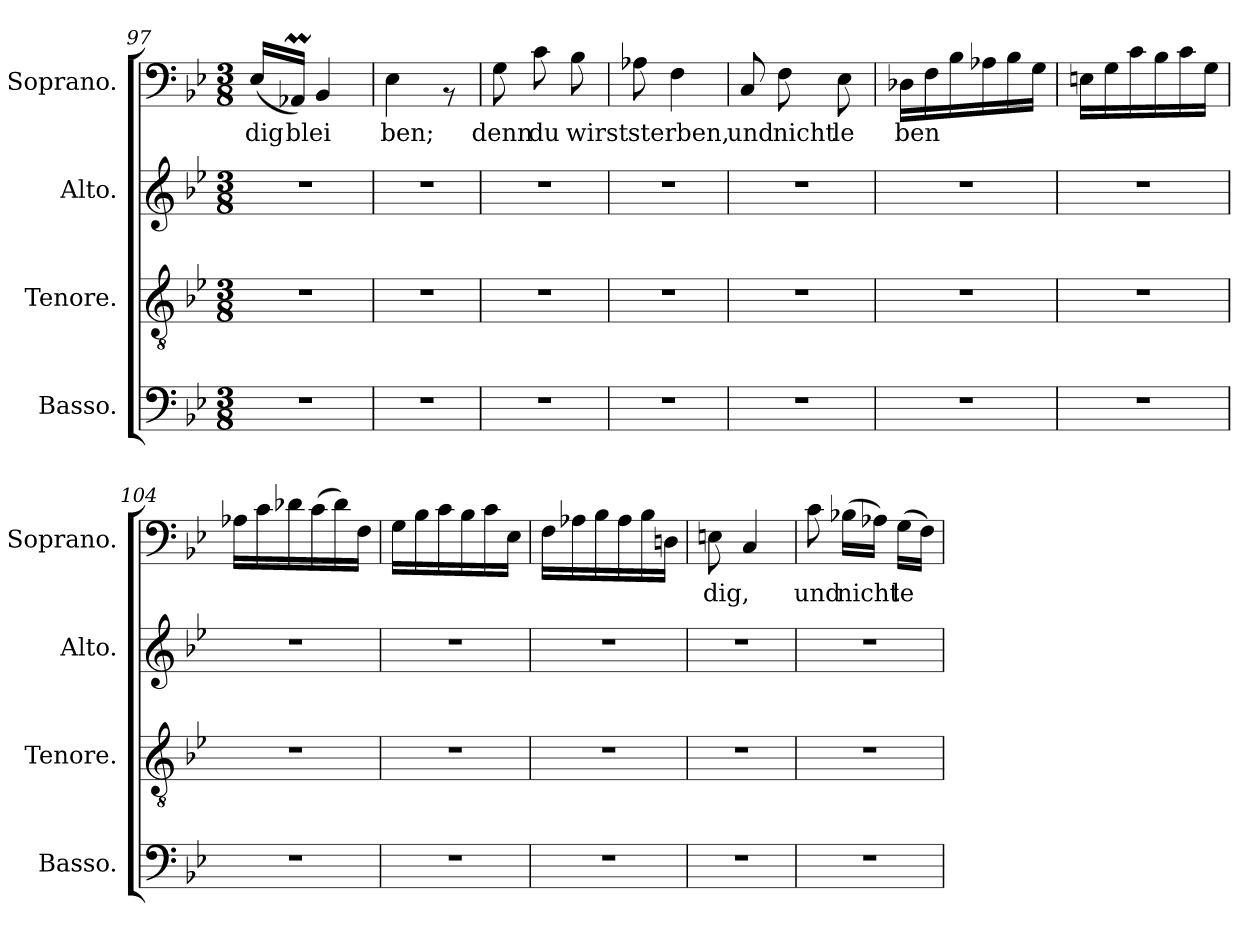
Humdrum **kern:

**kern	**kern	**kern	**kern	**text
*part4	*part3	*part2	*part1	*part1
*staff4	*staff3	*staff2	*staff1	*staff1
*I"Basso.	*I"Tenore.	*I"Alto.	*I"Soprano.	*
*I'Basso.	*I'Tenore.	*I'Alto.	*I'Soprano.	*
*clefF4	*clefGv2	*clefG2	*clefF4	*
*k[b-e-]	*k[b-e-]	*k[b-e-]	*k[b-e-]	*
*B-:	*B-:	*B-:	*B-:	*
*M3/8	*M3/8	*M3/8	*M3/8	*
=97	=97	=97	=97	=97
!	!	!	!	!LO:LY:b
4.r	4.r	4.r	(<16E-/LL	dig
!	!	!	!	!LO:LY:b
.	.	.	16AA-XM/JJ)	blei
.	.	.	4BB-/	.
=98	=98	=98	=98	=98
!	!	!	!	!LO:LY:b
4.r	4.r	4.r	4E-\	ben;
.	.	.	8rAA	.
=99	=99	=99	=99	=99
!	!	!	!	!LO:LY:b
4.r	4.r	4.r	8G\	denn
!	!	!	!	!LO:LY:b
.	.	.	8c\	du
!	!	!	!	!LO:LY:b
.	.	.	8B-\	wirst
!!LO:LB:g=z
=100	=100	=100	=100	=100
!	!	!	!	!LO:LY:b
4.r	4.r	4.r	8A-X\	sterben,
.	.	.	4F\	.
=101	=101	=101	=101	=101
!	!	!	!	!LO:LY:b
4.r	4.r	4.r	8C/	und
!	!	!	!	!LO:LY:b
.	.	.	8F\	nicht
!	!	!	!	!LO:LY:b
.	.	.	8E-\	le
=102	=102	=102	=102	=102
!	!	!	!	!LO:LY:b
4.r	4.r	4.r	16D-X\LL	ben
.	.	.	16F\	.
.	.	.	16B-\	.
.	.	.	16A-X\	.
.	.	.	16B-\	.
.	.	.	16G\JJ	.
=103	=103	=103	=103	=103
4.r	4.r	4.r	16En\LL	.
.	.	.	16G\	.
.	.	.	16c\	.
.	.	.	16B-\	.
.	.	.	16c\	.
.	.	.	16G\JJ	.
=104	=104	=104	=104	=104
4.r	4.r	4.r	16A-X\LL	.
.	.	.	16c\	.
.	.	.	16d-X\	.
.	.	.	(<16c\	.
.	.	.	16d-\)	.
.	.	.	16F\JJ	.
=105	=105	=105	=105	=105
4.r	4.r	4.r	16G\LL	.
.	.	.	16B-\	.
.	.	.	16c\	.
.	.	.	16B-\	.
.	.	.	16c\	.
.	.	.	16E-\JJ	.
=106	=106	=106	=106	=106
4.r	4.r	4.r	16F\LL	.
.	.	.	16A-X\	.
.	.	.	16B-\	.
.	.	.	16A-\	.
.	.	.	16B-\	.
.	.	.	16Dn\JJ	.
!!LO:PB:g=z
=107	=107	=107	=107	=107
!	!	!	!	!LO:LY:b
4.r	4.r	4.r	8En\	dig,
.	.	.	4C/	.
=108	=108	=108	=108	=108
!	!	!	!	!LO:LY:b
4.r	4.r	4.r	8c\	und
!	!	!	!	!LO:LY:b
.	.	.	(>16B-X\LL	nicht
.	.	.	16A-X\JJ)	.
!	!	!	!	!LO:LY:b
.	.	.	(>16G\LL	le
.	.	.	16F\JJ)	.
=	=	=	=	=
*-	*-	*-	*-	*-
